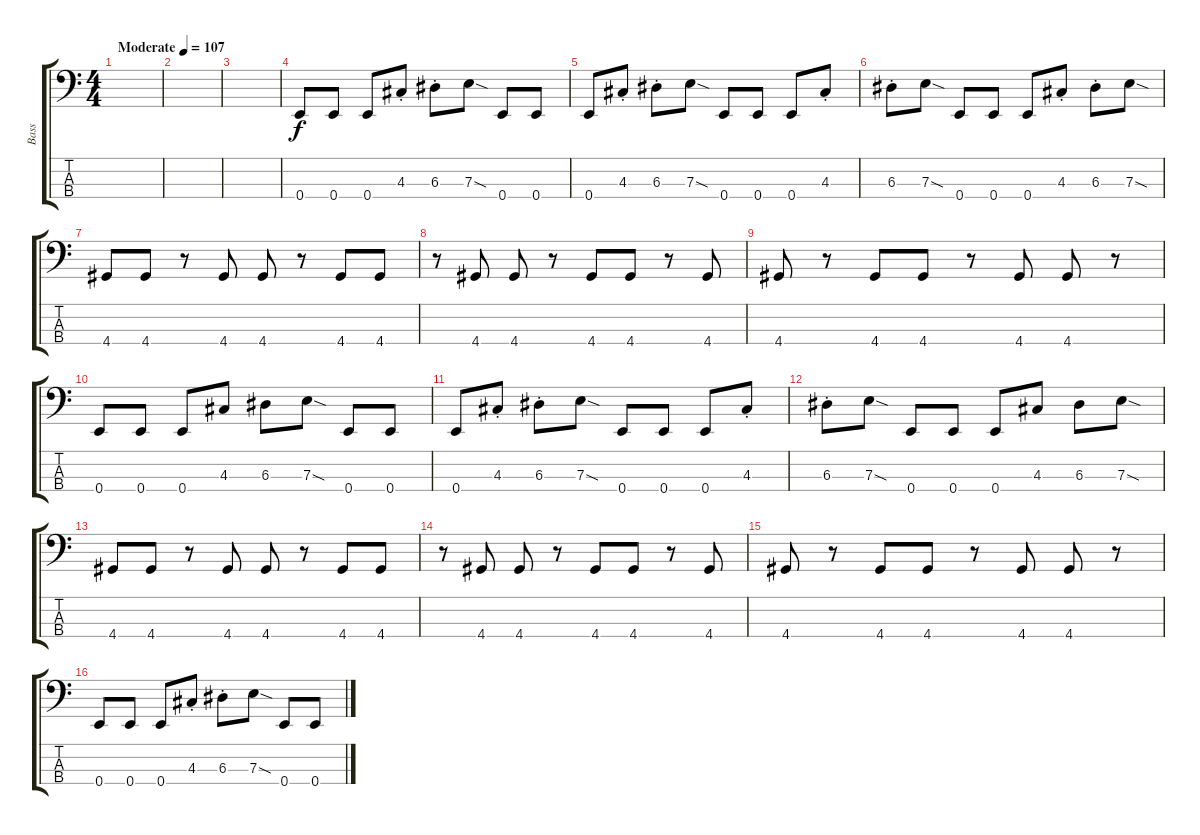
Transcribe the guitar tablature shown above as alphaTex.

\track ("Bass" "Bass") {instrument electricbassfinger}
\staff {score tabs}
\tuning (G2 D2 A1 E1) {hide}
\ts (4 4)
\tempo (107 "Moderate")
\clef f4
\ks c
|
|
|
0.4.8 0.4.8 0.4.8 4.3{st}.8 6.3{st}.8 7.3{sod}.8 0.4.8 0.4.8 |
0.4.8 4.3{st}.8 6.3{st}.8 7.3{sod}.8 0.4.8 0.4.8 0.4.8 4.3{st}.8 |
6.3{st}.8 7.3{sod}.8 0.4.8 0.4.8 0.4.8 4.3{st}.8 6.3{st}.8 7.3{sod}.8 |
4.4.8 4.4.8 r.8 4.4.8 4.4.8 r.8 4.4.8 4.4.8 |
r.8 4.4.8 4.4.8 r.8 4.4.8 4.4.8 r.8 4.4.8 |
4.4.8 r.8 4.4.8 4.4.8 r.8 4.4.8 4.4.8 r.8 |
0.4.8 0.4.8 0.4.8 4.3.8 6.3.8 7.3{sod}.8 0.4.8 0.4.8 |
0.4.8 4.3{st}.8 6.3{st}.8 7.3{sod}.8 0.4.8 0.4.8 0.4.8 4.3{st}.8 |
6.3{st}.8 7.3{sod}.8 0.4.8 0.4.8 0.4.8 4.3.8 6.3.8 7.3{sod}.8 |
4.4.8 4.4.8 r.8 4.4.8 4.4.8 r.8 4.4.8 4.4.8 |
r.8 4.4.8 4.4.8 r.8 4.4.8 4.4.8 r.8 4.4.8 |
4.4.8 r.8 4.4.8 4.4.8 r.8 4.4.8 4.4.8 r.8 |
0.4.8 0.4.8 0.4.8 4.3{st}.8 6.3{st}.8 7.3{sod}.8 0.4.8 0.4.8
